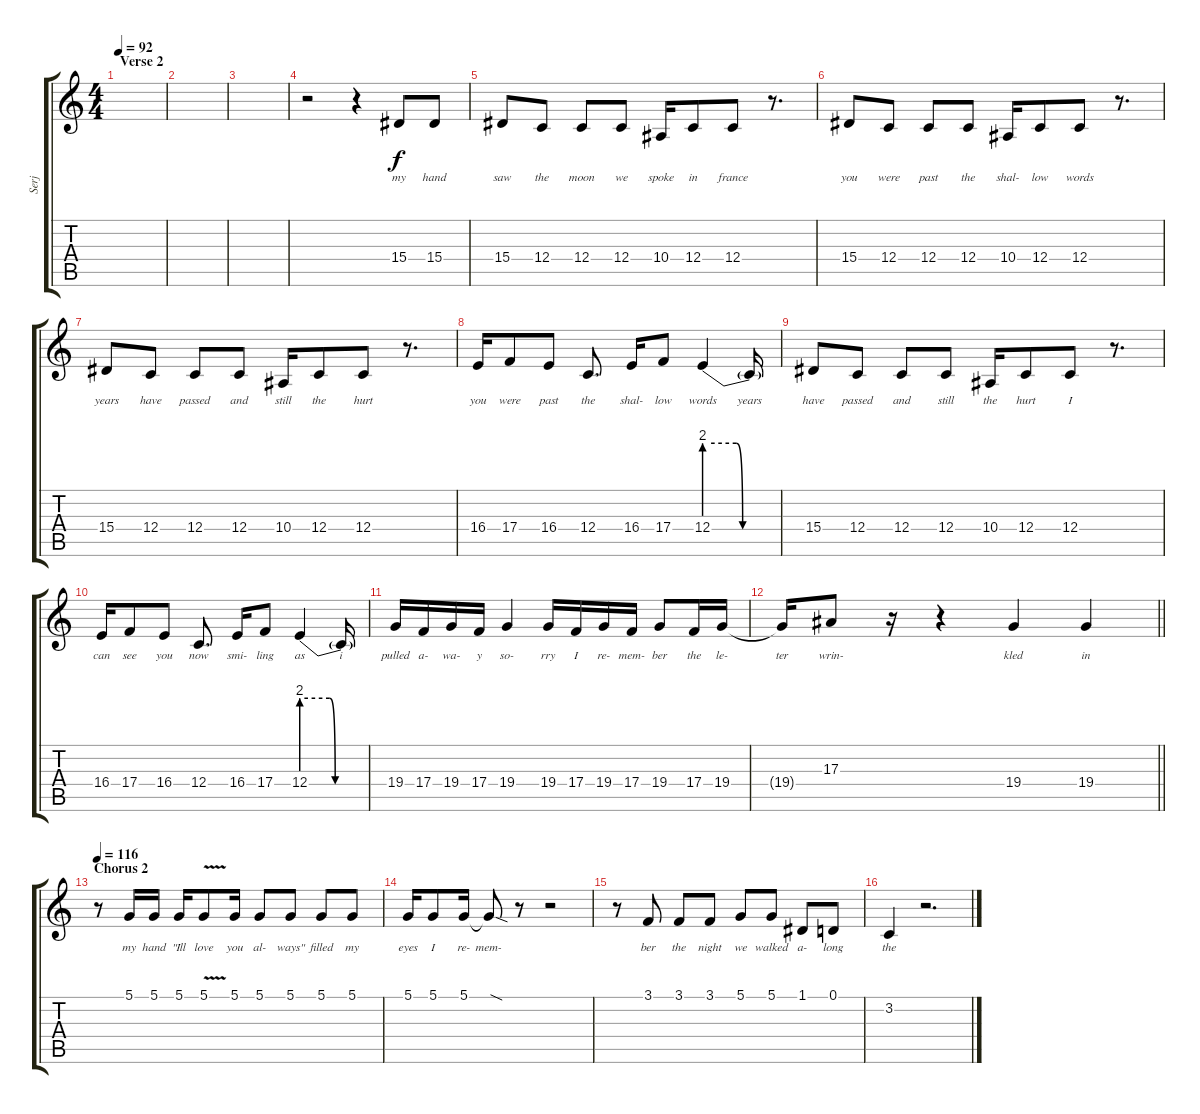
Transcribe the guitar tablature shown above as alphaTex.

\track ("Serj" "Serj") {instrument oboe}
\staff {score tabs}
\tuning (D4 A3 F3 C3 G2 C2) {hide}
\ts (4 4)
\section ("" "Verse 2")
\tempo 92
\clef g2
\ks c
|
|
|
r.2 r.4 15.4.8{lyrics (0 "my") lyrics (1 "") lyrics (2 "") lyrics (3 "") lyrics (4 "")} 15.4.8{lyrics (0 "hand") lyrics (1 "") lyrics (2 "") lyrics (3 "") lyrics (4 "")} |
15.4.8{lyrics (0 "saw") lyrics (1 "") lyrics (2 "") lyrics (3 "") lyrics (4 "")} 12.4.8{lyrics (0 "the") lyrics (1 "") lyrics (2 "") lyrics (3 "") lyrics (4 "")} 12.4.8{lyrics (0 "moon") lyrics (1 "") lyrics (2 "") lyrics (3 "") lyrics (4 "")} 12.4.8{lyrics (0 "we") lyrics (1 "") lyrics (2 "") lyrics (3 "") lyrics (4 "")} 10.4.16{lyrics (0 "spoke") lyrics (1 "") lyrics (2 "") lyrics (3 "") lyrics (4 "")} 12.4.8{lyrics (0 "in") lyrics (1 "") lyrics (2 "") lyrics (3 "") lyrics (4 "")} 12.4.8{lyrics (0 "france") lyrics (1 "") lyrics (2 "") lyrics (3 "") lyrics (4 "")} r.8{d} |
15.4.8{lyrics (0 "you") lyrics (1 "") lyrics (2 "") lyrics (3 "") lyrics (4 "")} 12.4.8{lyrics (0 "were") lyrics (1 "") lyrics (2 "") lyrics (3 "") lyrics (4 "")} 12.4.8{lyrics (0 "past") lyrics (1 "") lyrics (2 "") lyrics (3 "") lyrics (4 "")} 12.4.8{lyrics (0 "the") lyrics (1 "") lyrics (2 "") lyrics (3 "") lyrics (4 "")} 10.4.16{lyrics (0 "shal-") lyrics (1 "") lyrics (2 "") lyrics (3 "") lyrics (4 "")} 12.4.8{lyrics (0 "low") lyrics (1 "") lyrics (2 "") lyrics (3 "") lyrics (4 "")} 12.4.8{lyrics (0 "words") lyrics (1 "") lyrics (2 "") lyrics (3 "") lyrics (4 "")} r.8{d} |
15.4.8{lyrics (0 "years") lyrics (1 "") lyrics (2 "") lyrics (3 "") lyrics (4 "")} 12.4.8{lyrics (0 "have") lyrics (1 "") lyrics (2 "") lyrics (3 "") lyrics (4 "")} 12.4.8{lyrics (0 "passed") lyrics (1 "") lyrics (2 "") lyrics (3 "") lyrics (4 "")} 12.4.8{lyrics (0 "and") lyrics (1 "") lyrics (2 "") lyrics (3 "") lyrics (4 "")} 10.4.16{lyrics (0 "still") lyrics (1 "") lyrics (2 "") lyrics (3 "") lyrics (4 "")} 12.4.8{lyrics (0 "the") lyrics (1 "") lyrics (2 "") lyrics (3 "") lyrics (4 "")} 12.4.8{lyrics (0 "hurt") lyrics (1 "") lyrics (2 "") lyrics (3 "") lyrics (4 "")} r.8{d} |
16.4.16{lyrics (0 "you") lyrics (1 "") lyrics (2 "") lyrics (3 "") lyrics (4 "")} 17.4.8{lyrics (0 "were") lyrics (1 "") lyrics (2 "") lyrics (3 "") lyrics (4 "")} 16.4.8{lyrics (0 "past") lyrics (1 "") lyrics (2 "") lyrics (3 "") lyrics (4 "")} 12.4.8{d lyrics (0 "the") lyrics (1 "") lyrics (2 "") lyrics (3 "") lyrics (4 "")} 16.4.16{lyrics (0 "shal-") lyrics (1 "") lyrics (2 "") lyrics (3 "") lyrics (4 "")} 17.4.8{lyrics (0 "low") lyrics (1 "") lyrics (2 "") lyrics (3 "") lyrics (4 "")} 12.4{be (custom 0 8 25 8 30 0 60 0)}.4{lyrics (0 "words") lyrics (1 "") lyrics (2 "") lyrics (3 "") lyrics (4 "")} 12.4{t}.16{lyrics (0 "years") lyrics (1 "") lyrics (2 "") lyrics (3 "") lyrics (4 "")} |
15.4.8{lyrics (0 "have") lyrics (1 "") lyrics (2 "") lyrics (3 "") lyrics (4 "")} 12.4.8{lyrics (0 "passed") lyrics (1 "") lyrics (2 "") lyrics (3 "") lyrics (4 "")} 12.4.8{lyrics (0 "and") lyrics (1 "") lyrics (2 "") lyrics (3 "") lyrics (4 "")} 12.4.8{lyrics (0 "still") lyrics (1 "") lyrics (2 "") lyrics (3 "") lyrics (4 "")} 10.4.16{lyrics (0 "the") lyrics (1 "") lyrics (2 "") lyrics (3 "") lyrics (4 "")} 12.4.8{lyrics (0 "hurt") lyrics (1 "") lyrics (2 "") lyrics (3 "") lyrics (4 "")} 12.4.8{lyrics (0 "I") lyrics (1 "") lyrics (2 "") lyrics (3 "") lyrics (4 "")} r.8{d} |
16.4.16{lyrics (0 "can") lyrics (1 "") lyrics (2 "") lyrics (3 "") lyrics (4 "")} 17.4.8{lyrics (0 "see") lyrics (1 "") lyrics (2 "") lyrics (3 "") lyrics (4 "")} 16.4.8{lyrics (0 "you") lyrics (1 "") lyrics (2 "") lyrics (3 "") lyrics (4 "")} 12.4.8{d lyrics (0 "now") lyrics (1 "") lyrics (2 "") lyrics (3 "") lyrics (4 "")} 16.4.16{lyrics (0 "smi-") lyrics (1 "") lyrics (2 "") lyrics (3 "") lyrics (4 "")} 17.4.8{lyrics (0 "ling") lyrics (1 "") lyrics (2 "") lyrics (3 "") lyrics (4 "")} 12.4{be (custom 0 8 25 8 30 0 60 0)}.4{lyrics (0 "as") lyrics (1 "") lyrics (2 "") lyrics (3 "") lyrics (4 "")} 12.4{t}.16{lyrics (0 "i") lyrics (1 "") lyrics (2 "") lyrics (3 "") lyrics (4 "")} |
19.4.16{lyrics (0 "pulled") lyrics (1 "") lyrics (2 "") lyrics (3 "") lyrics (4 "")} 17.4.16{lyrics (0 "a-") lyrics (1 "") lyrics (2 "") lyrics (3 "") lyrics (4 "")} 19.4.16{lyrics (0 "wa-") lyrics (1 "") lyrics (2 "") lyrics (3 "") lyrics (4 "")} 17.4.16{lyrics (0 "y") lyrics (1 "") lyrics (2 "") lyrics (3 "") lyrics (4 "")} 19.4.4{lyrics (0 "so-") lyrics (1 "") lyrics (2 "") lyrics (3 "") lyrics (4 "")} 19.4.16{lyrics (0 "rry") lyrics (1 "") lyrics (2 "") lyrics (3 "") lyrics (4 "")} 17.4.16{lyrics (0 "I") lyrics (1 "") lyrics (2 "") lyrics (3 "") lyrics (4 "")} 19.4.16{lyrics (0 "re-") lyrics (1 "") lyrics (2 "") lyrics (3 "") lyrics (4 "")} 17.4.16{lyrics (0 "mem-") lyrics (1 "") lyrics (2 "") lyrics (3 "") lyrics (4 "")} 19.4.8{lyrics (0 "ber") lyrics (1 "") lyrics (2 "") lyrics (3 "") lyrics (4 "")} 17.4.16{lyrics (0 "the") lyrics (1 "") lyrics (2 "") lyrics (3 "") lyrics (4 "")} 19.4.16{lyrics (0 "le-") lyrics (1 "") lyrics (2 "") lyrics (3 "") lyrics (4 "")} |
\barLineRight lightlight
19.4{t}.16{lyrics (0 "ter") lyrics (1 "") lyrics (2 "") lyrics (3 "") lyrics (4 "")} 17.3.8{lyrics (0 "wrin-") lyrics (1 "") lyrics (2 "") lyrics (3 "") lyrics (4 "")} r.16 r.4 19.4.4{lyrics (0 "kled") lyrics (1 "") lyrics (2 "") lyrics (3 "") lyrics (4 "")} 19.4.4{lyrics (0 "in") lyrics (1 "") lyrics (2 "") lyrics (3 "") lyrics (4 "")} |
\section ("" "Chorus 2")
\tempo 116
r.8 5.1.16{lyrics (0 "my") lyrics (1 "") lyrics (2 "") lyrics (3 "") lyrics (4 "")} 5.1.16{lyrics (0 "hand") lyrics (1 "") lyrics (2 "") lyrics (3 "") lyrics (4 "")} 5.1.16{lyrics (0 "\"Ill") lyrics (1 "") lyrics (2 "") lyrics (3 "") lyrics (4 "")} 5.1{v}.8{lyrics (0 "love") lyrics (1 "") lyrics (2 "") lyrics (3 "") lyrics (4 "")} 5.1.16{lyrics (0 "you") lyrics (1 "") lyrics (2 "") lyrics (3 "") lyrics (4 "")} 5.1.8{lyrics (0 "al-") lyrics (1 "") lyrics (2 "") lyrics (3 "") lyrics (4 "")} 5.1.8{lyrics (0 "ways\"") lyrics (1 "") lyrics (2 "") lyrics (3 "") lyrics (4 "")} 5.1.8{lyrics (0 "filled") lyrics (1 "") lyrics (2 "") lyrics (3 "") lyrics (4 "")} 5.1.8{lyrics (0 "my") lyrics (1 "") lyrics (2 "") lyrics (3 "") lyrics (4 "")} |
5.1.16{lyrics (0 "eyes") lyrics (1 "") lyrics (2 "") lyrics (3 "") lyrics (4 "")} 5.1.8{lyrics (0 "I") lyrics (1 "") lyrics (2 "") lyrics (3 "") lyrics (4 "")} 5.1.16{lyrics (0 "re-") lyrics (1 "") lyrics (2 "") lyrics (3 "") lyrics (4 "")} 5.1{sod t}.8{lyrics (0 "mem-") lyrics (1 "") lyrics (2 "") lyrics (3 "") lyrics (4 "")} r.8 r.2 |
r.8 3.1.8{lyrics (0 "ber") lyrics (1 "") lyrics (2 "") lyrics (3 "") lyrics (4 "")} 3.1.8{lyrics (0 "the") lyrics (1 "") lyrics (2 "") lyrics (3 "") lyrics (4 "")} 3.1.8{lyrics (0 "night") lyrics (1 "") lyrics (2 "") lyrics (3 "") lyrics (4 "")} 5.1.8{lyrics (0 "we") lyrics (1 "") lyrics (2 "") lyrics (3 "") lyrics (4 "")} 5.1.8{lyrics (0 "walked") lyrics (1 "") lyrics (2 "") lyrics (3 "") lyrics (4 "")} 1.1.8{lyrics (0 "a-") lyrics (1 "") lyrics (2 "") lyrics (3 "") lyrics (4 "")} 0.1.8{lyrics (0 "long") lyrics (1 "") lyrics (2 "") lyrics (3 "") lyrics (4 "")} |
3.2.4{lyrics (0 "the") lyrics (1 "") lyrics (2 "") lyrics (3 "") lyrics (4 "")} r.2{d}
